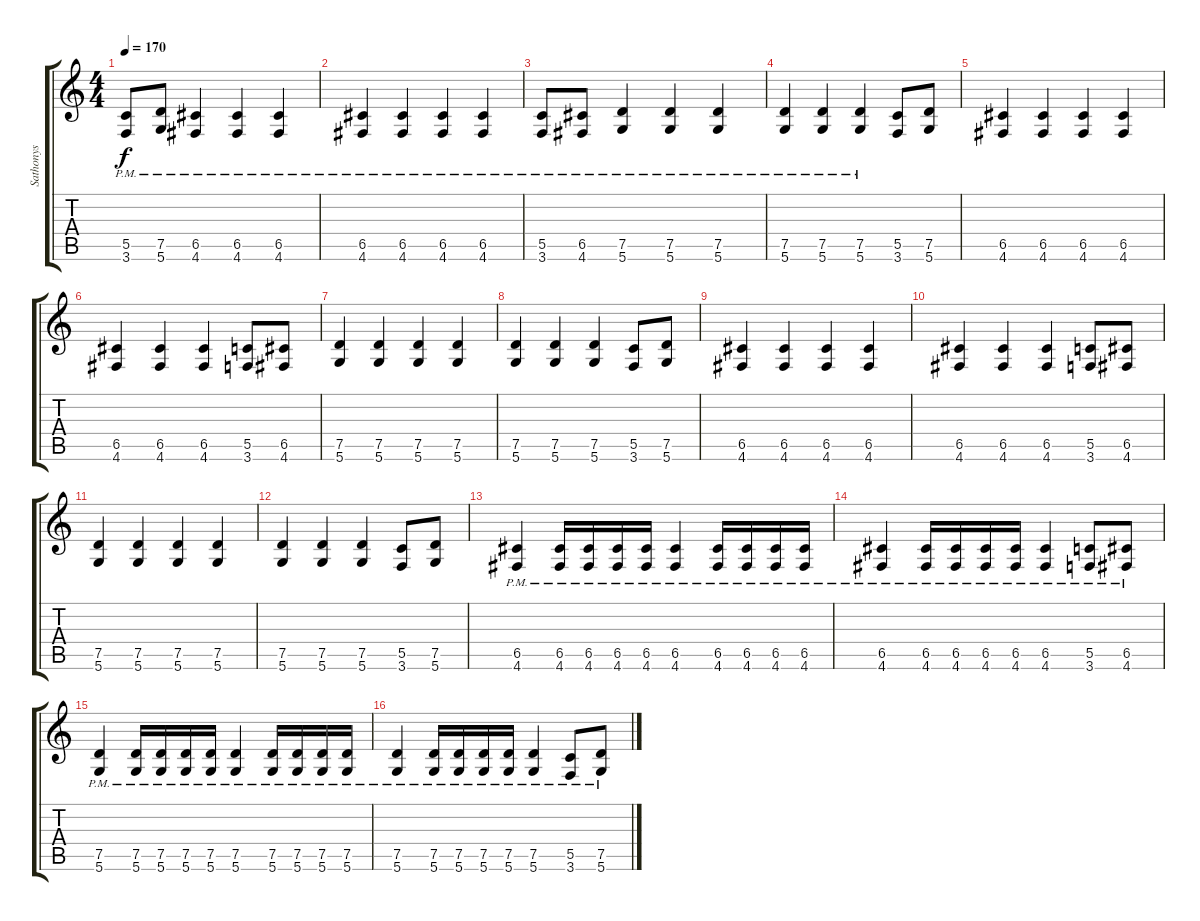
\track ("Sathonys" "Sathonys") {instrument distortionguitar}
\staff {score tabs}
\tuning (D4 A3 F3 C3 G2 D2) {hide}
\ts (4 4)
\tempo 170
\clef g2
\ks c
(5.5{pm} 3.6).8{dy f} (7.5{pm} 5.6).8 (6.5{pm} 4.6).4 (6.5{pm} 4.6).4 (6.5{pm} 4.6).4 |
(6.5{pm} 4.6).4 (6.5{pm} 4.6).4 (6.5{pm} 4.6).4 (6.5{pm} 4.6).4 |
(5.5{pm} 3.6).8 (6.5{pm} 4.6).8 (7.5{pm} 5.6).4 (7.5{pm} 5.6).4 (7.5{pm} 5.6).4 |
(7.5{pm} 5.6).4 (7.5{pm} 5.6).4 (7.5{pm} 5.6).4 (5.5 3.6).8 (7.5 5.6).8 |
(6.5 4.6).4 (6.5 4.6).4 (6.5 4.6).4 (6.5 4.6).4 |
(6.5 4.6).4 (6.5 4.6).4 (6.5 4.6).4 (5.5 3.6).8 (6.5 4.6).8 |
(7.5 5.6).4 (7.5 5.6).4 (7.5 5.6).4 (7.5 5.6).4 |
(7.5 5.6).4 (7.5 5.6).4 (7.5 5.6).4 (5.5 3.6).8 (7.5 5.6).8 |
(6.5 4.6).4 (6.5 4.6).4 (6.5 4.6).4 (6.5 4.6).4 |
(6.5 4.6).4 (6.5 4.6).4 (6.5 4.6).4 (5.5 3.6).8 (6.5 4.6).8 |
(7.5 5.6).4 (7.5 5.6).4 (7.5 5.6).4 (7.5 5.6).4 |
(7.5 5.6).4 (7.5 5.6).4 (7.5 5.6).4 (5.5 3.6).8 (7.5 5.6).8 |
(6.5{pm} 4.6{pm}).4 (6.5{pm} 4.6{pm}).16 (6.5{pm} 4.6{pm}).16 (6.5{pm} 4.6{pm}).16 (6.5{pm} 4.6{pm}).16 (6.5{pm} 4.6{pm}).4 (6.5{pm} 4.6{pm}).16 (6.5{pm} 4.6{pm}).16 (6.5{pm} 4.6{pm}).16 (6.5{pm} 4.6{pm}).16 |
(6.5{pm} 4.6{pm}).4 (6.5{pm} 4.6{pm}).16 (6.5{pm} 4.6{pm}).16 (6.5{pm} 4.6{pm}).16 (6.5{pm} 4.6{pm}).16 (6.5{pm} 4.6{pm}).4 (5.5{pm} 3.6{pm}).8 (6.5{pm} 4.6{pm}).8 |
(7.5{pm} 5.6{pm}).4 (7.5{pm} 5.6{pm}).16 (7.5{pm} 5.6{pm}).16 (7.5{pm} 5.6{pm}).16 (7.5{pm} 5.6{pm}).16 (7.5{pm} 5.6{pm}).4 (7.5{pm} 5.6{pm}).16 (7.5{pm} 5.6{pm}).16 (7.5{pm} 5.6{pm}).16 (7.5{pm} 5.6{pm}).16 |
(7.5{pm} 5.6{pm}).4 (7.5{pm} 5.6{pm}).16 (7.5{pm} 5.6{pm}).16 (7.5{pm} 5.6{pm}).16 (7.5{pm} 5.6{pm}).16 (7.5{pm} 5.6{pm}).4 (5.5{pm} 3.6{pm}).8 (7.5{pm} 5.6{pm}).8
